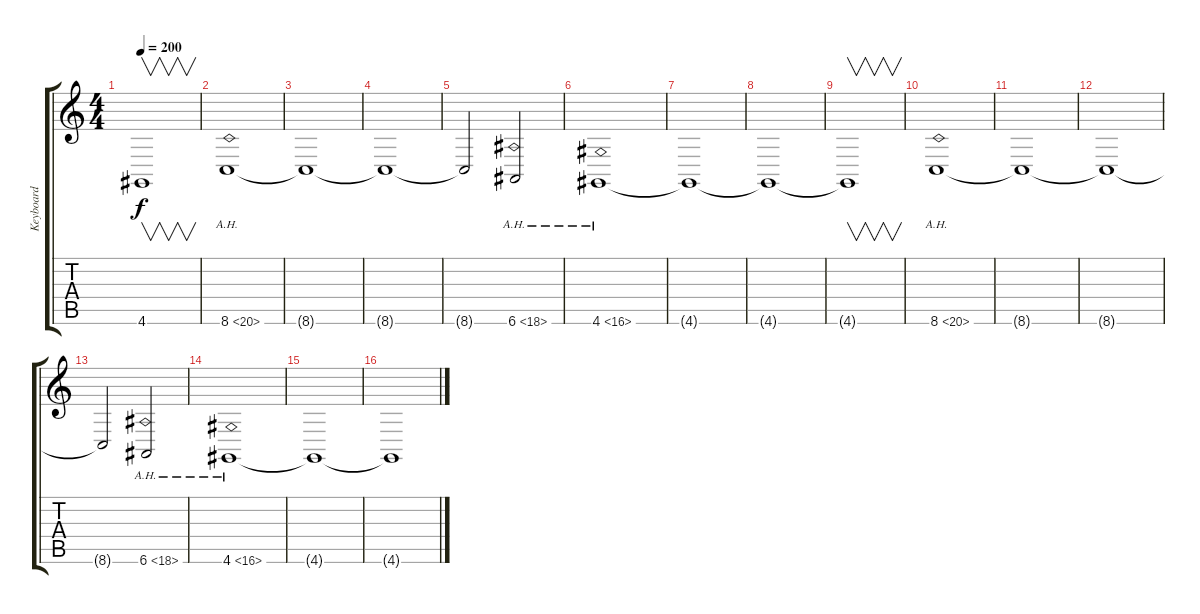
\track ("Keyboard" "Keyboard") {instrument stringensemble1}
\staff {score tabs}
\tuning (E4 B3 G3 D3 A2 E2) {hide}
\ts (4 4)
\tempo 200
\clef g2
\ks c
4.6{t}.1{v dy f} |
8.6{ah 12}.1 |
8.6{t}.1 |
8.6{t}.1 |
8.6{t}.2 6.6{ah 12}.2 |
4.6{ah 12}.1 |
4.6{t}.1 |
4.6{t}.1 |
4.6{t}.1{v} |
8.6{ah 12}.1 |
8.6{t}.1 |
8.6{t}.1 |
8.6{t}.2 6.6{ah 12}.2 |
4.6{ah 12}.1 |
4.6{t}.1 |
4.6{t}.1
